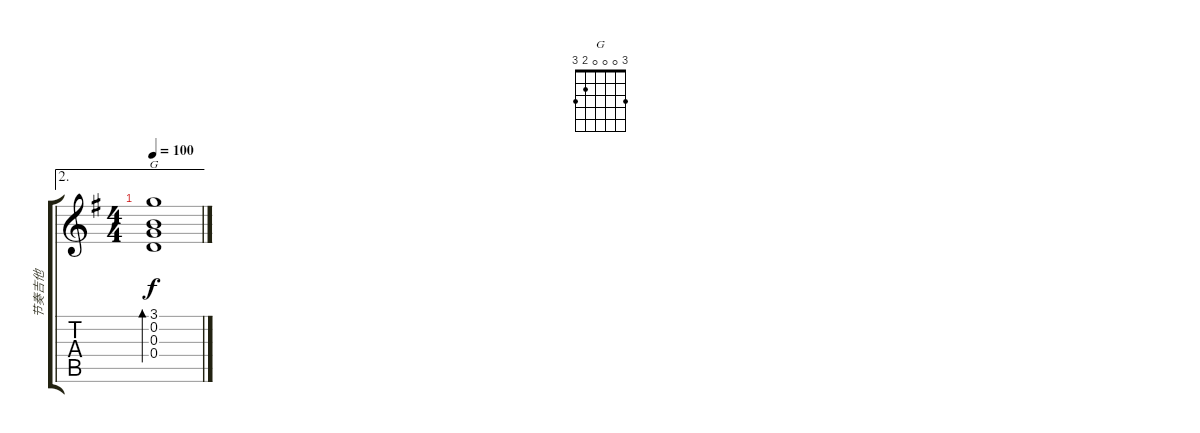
\track ("节奏吉他" "节奏吉他") {instrument acousticguitarnylon}
\staff {score tabs}
\tuning (E4 B3 G3 D3 A2 E2) {hide}
\chord ("G" 3 0 0 0 2 3)
\ae 2
\ts (4 4)
\tempo 100
\clef g2
\ks g
(3.1 0.2 0.3 0.4).1{bd 60 ch "G" dy f}
